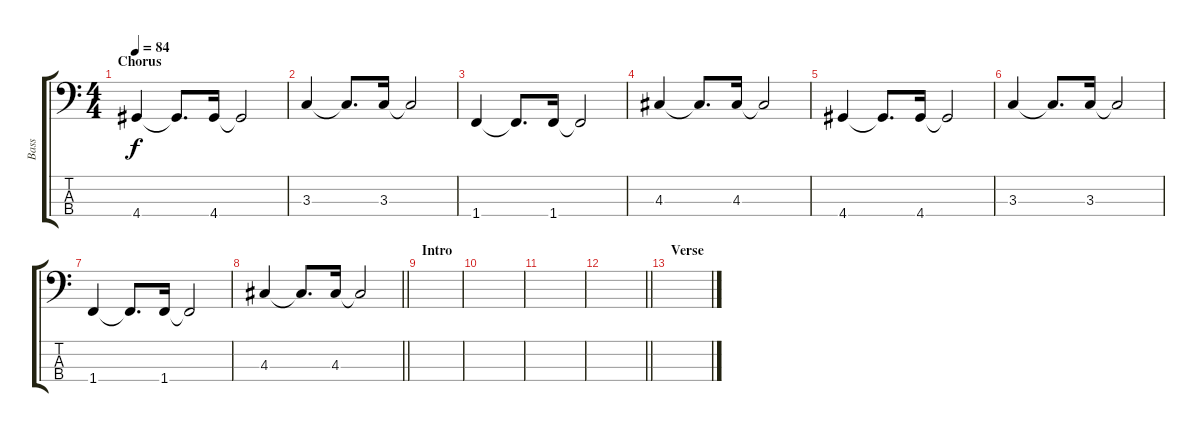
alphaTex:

\track ("Bass" "Bass") {instrument electricbassfinger}
\staff {score tabs}
\tuning (G2 D2 A1 E1) {hide}
\ts (4 4)
\section ("" "Chorus")
\tempo 84
\clef f4
\ks c
4.4.4{dy f} 4.4{t}.8{d} 4.4.16 4.4{t}.2 |
3.3.4 3.3{t}.8{d} 3.3.16 3.3{t}.2 |
1.4.4 1.4{t}.8{d} 1.4.16 1.4{t}.2 |
4.3.4 4.3{t}.8{d} 4.3.16 4.3{t}.2 |
4.4.4 4.4{t}.8{d} 4.4.16 4.4{t}.2 |
3.3.4 3.3{t}.8{d} 3.3.16 3.3{t}.2 |
1.4.4 1.4{t}.8{d} 1.4.16 1.4{t}.2 |
\barLineRight lightlight
4.3.4 4.3{t}.8{d} 4.3.16 4.3{t}.2 |
\section ("" "Intro")
|
|
|
\barLineRight lightlight
|
\section ("" "Verse")
